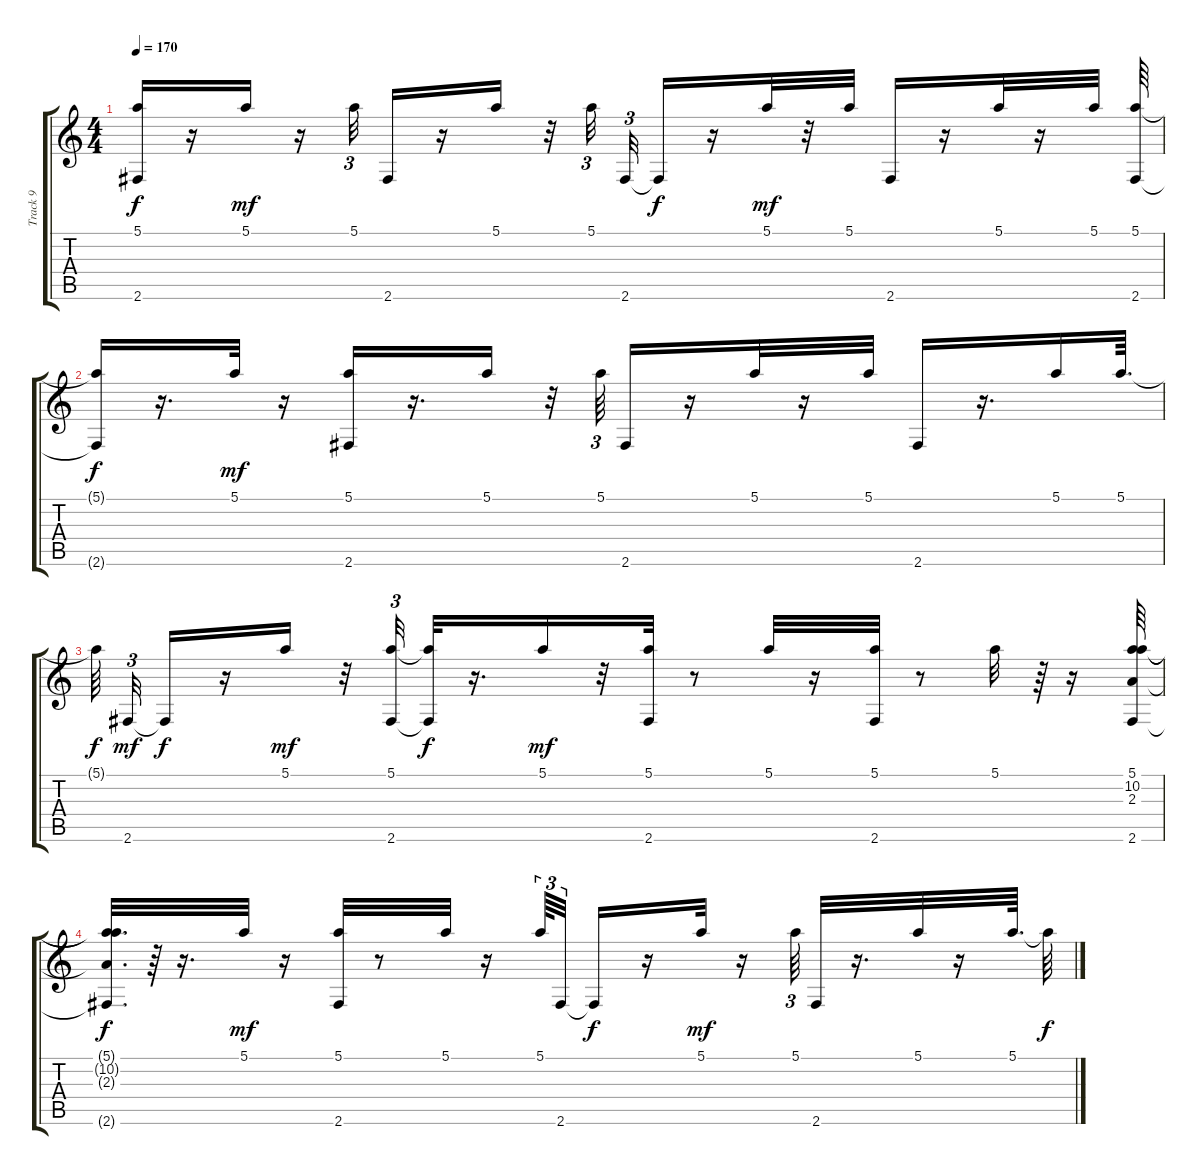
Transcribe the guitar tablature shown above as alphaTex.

\track ("Track 9" "Track 9") {instrument acousticguitarsteel}
\staff {score tabs}
\tuning (E4 B3 G3 D3 A2 E2) {hide}
\ts (4 4)
\tempo 170
\clef g2
\ks c
(5.1{t} 2.6{t}).16{dy f} r.16 5.1.16{dy mf} r.16 5.1.32{tu (3 2)} 2.6.16 r.16 5.1.16 r.32 5.1.32{tu (3 2)} 2.6.32{tu (3 2)} 2.6{t}.16{dy f} r.16 5.1.32{dy mf} r.32 5.1.32 2.6.16 r.16 5.1.32 r.16 5.1.32 (5.1 2.6).64 |
(5.1{t} 2.6{t}).16{dy f} r.16{d} 5.1.32{dy mf} r.16 (5.1 2.6).16 r.16{d} 5.1.16 r.32 5.1.64{tu (3 2)} 2.6.16 r.16 5.1.32 r.16 5.1.32 2.6.16 r.16{d} 5.1.16 5.1.64{d} |
5.1{t}.64{dy f} 2.6.32{tu (3 2) dy mf} 2.6{t}.16{dy f} r.16 5.1.16{dy mf} r.32 (5.1 2.6).32{tu (3 2)} (5.1{t} 2.6{t}).32{dy f} r.16{d} 5.1.16{dy mf} r.32 (5.1 2.6).32 r.8 5.1.32 r.16 (5.1 2.6).32 r.8 5.1.32 r.64 r.16 (5.1 10.2 2.3 2.6).64 |
(5.1{t} 10.2{t} 2.3{t} 2.6{t}).32{d dy f} r.64 r.16{d} 5.1.32{dy mf} r.16 (5.1 2.6).32 r.8 5.1.32 r.16 5.1.64{tu (3 2)} 2.6.32{tu (3 2)} 2.6{t}.16{dy f} r.16 5.1.32{dy mf} r.16 5.1.64{tu (3 2)} 2.6.32 r.16{d} 5.1.32 r.16 5.1.64{d} 5.1{t}.64{dy f}
